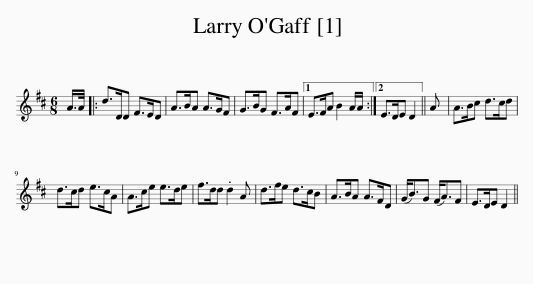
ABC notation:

X:1
L:1/8
M:6/8
I:linebreak $
K:D
V:1 treble
V:1
 A/>A/ |: d>DD F>ED | A>BA A>GF | G>BG F>AF |1 E>FA B2 A/A/ :|2 %5
 E>DE D2 || A | A>Bc d>cd |$ d>cd e>cA | A>ce e>de | %10
 f>dd .d2 A | d>fe d>cB | A>BA A>FD | (G<B)G (F<A)F | E>DE D2 || %15
